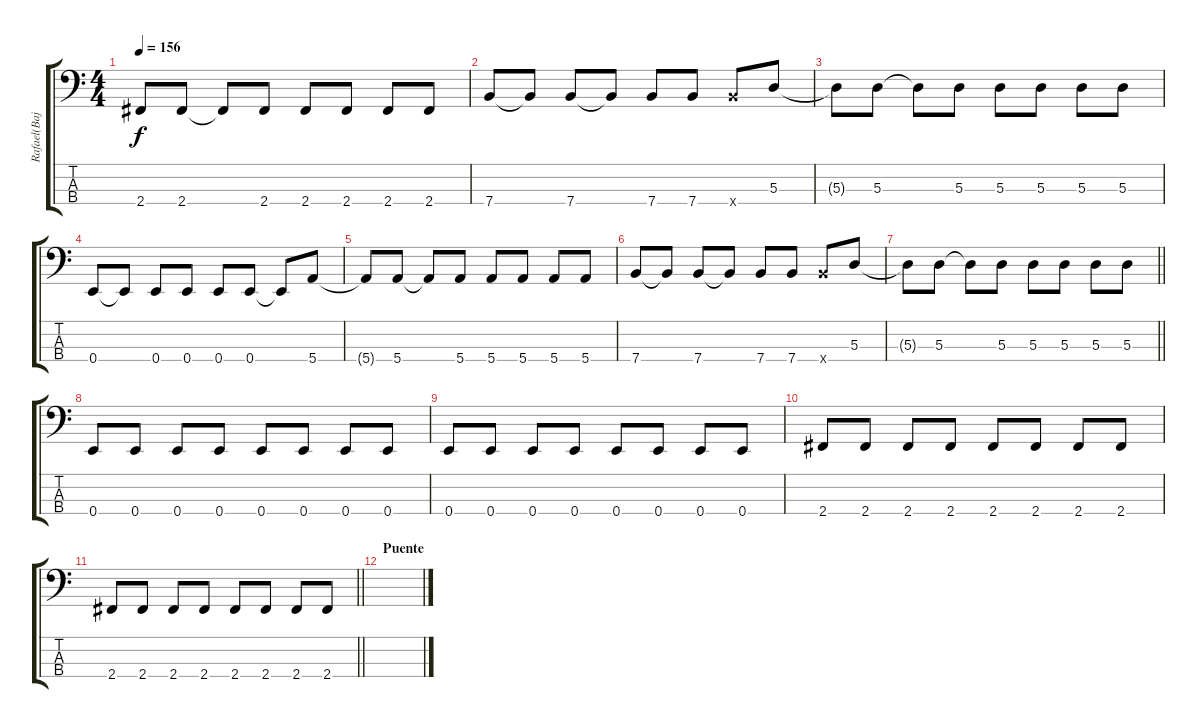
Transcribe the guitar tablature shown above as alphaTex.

\track ("Rafael(Bajo)" "Rafael(Baj") {instrument electricbassfinger}
\staff {score tabs}
\tuning (G2 D2 A1 E1) {hide}
\ts (4 4)
\tempo 156
\clef f4
\ks c
2.4{t}.8{dy f} 2.4.8 2.4{t}.8 2.4.8 2.4.8 2.4.8 2.4.8 2.4.8 |
7.4.8 7.4{t}.8 7.4.8 7.4{t}.8 7.4.8 7.4.8 7.4{x}.8 5.3.8 |
5.3{t}.8 5.3.8 5.3{t}.8 5.3.8 5.3.8 5.3.8 5.3.8 5.3.8 |
0.4.8 0.4{t}.8 0.4.8 0.4.8 0.4.8 0.4.8 0.4{t}.8 5.4.8 |
5.4{t}.8 5.4.8 5.4{t}.8 5.4.8 5.4.8 5.4.8 5.4.8 5.4.8 |
7.4.8 7.4{t}.8 7.4.8 7.4{t}.8 7.4.8 7.4.8 7.4{x}.8 5.3.8 |
\barLineRight lightlight
5.3{t}.8 5.3.8 5.3{t}.8 5.3.8 5.3.8 5.3.8 5.3.8 5.3.8 |
\section ("" "")
0.4.8 0.4.8 0.4.8 0.4.8 0.4.8 0.4.8 0.4.8 0.4.8 |
0.4.8 0.4.8 0.4.8 0.4.8 0.4.8 0.4.8 0.4.8 0.4.8 |
2.4.8 2.4.8 2.4.8 2.4.8 2.4.8 2.4.8 2.4.8 2.4.8 |
\barLineRight lightlight
2.4.8 2.4.8 2.4.8 2.4.8 2.4.8 2.4.8 2.4.8 2.4.8 |
\section ("" "Puente")
